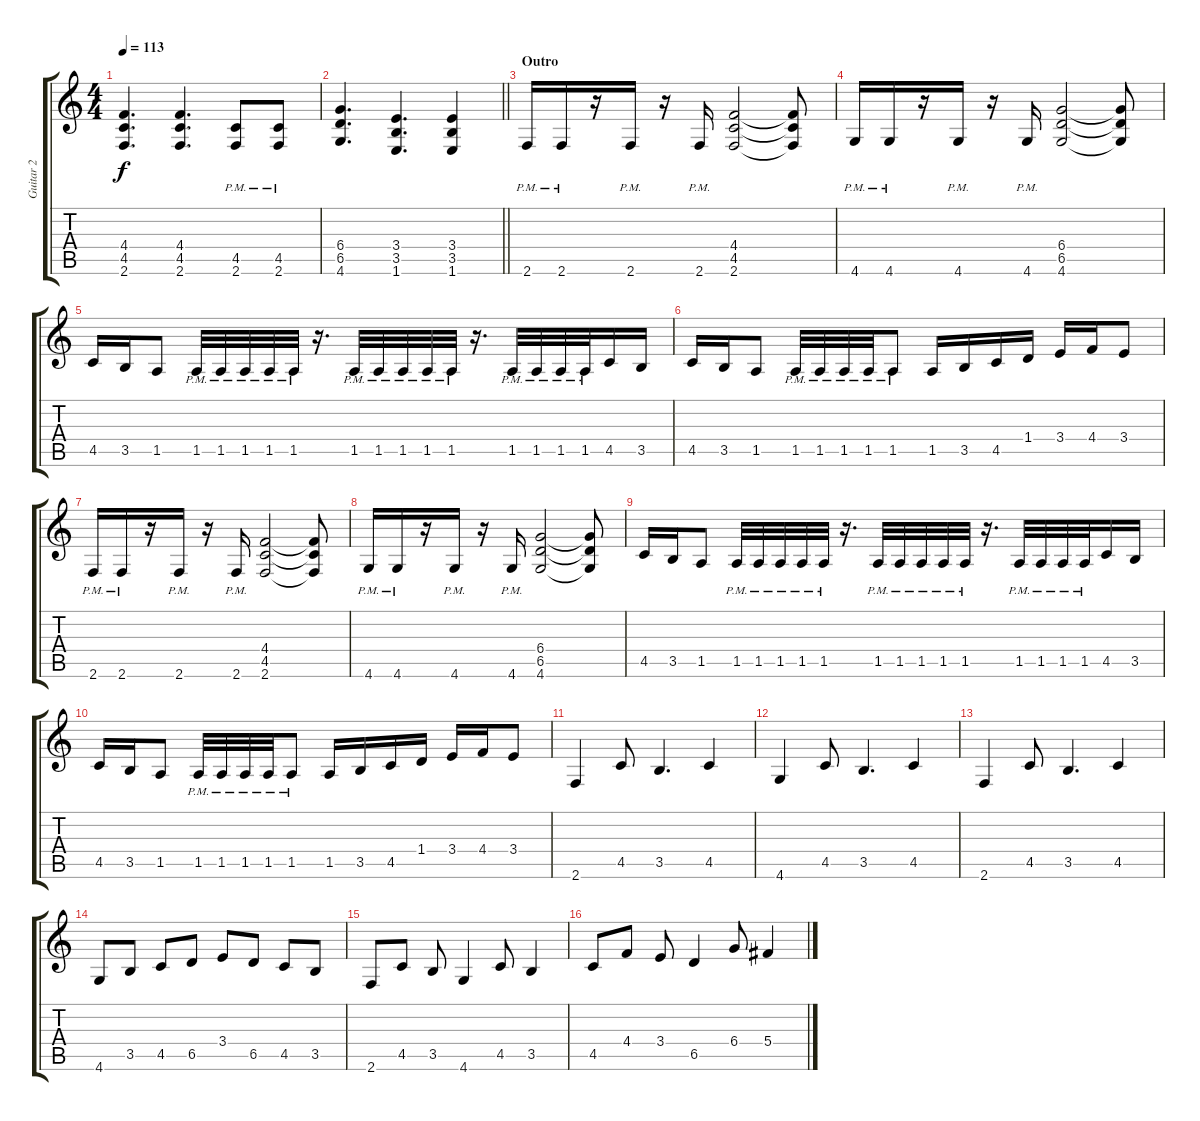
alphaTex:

\track ("Guitar 2" "Guitar 2") {instrument overdrivenguitar}
\staff {score tabs}
\tuning (Eb4 Bb3 Gb3 Db3 Ab2 Eb2) {hide}
\ts (4 4)
\tempo 113
\clef g2
\ks c
(4.4 4.5 2.6).4{d dy f} (4.4 4.5 2.6).4{d} (4.5{pm} 2.6{pm}).8 (4.5{pm} 2.6{pm}).8 |
\barLineRight lightlight
(6.4 6.5 4.6).4{d} (3.4 3.5 1.6).4{d} (3.4 3.5 1.6).4 |
\section ("" "Outro")
2.6{pm}.16 2.6{pm}.16 r.16 2.6{pm}.16 r.16 2.6{pm}.16 (4.4 4.5 2.6).2 (4.4{t} 4.5{t} 2.6{t}).8 |
4.6{pm}.16 4.6{pm}.16 r.16 4.6{pm}.16 r.16 4.6{pm}.16 (6.4 6.5 4.6).2 (6.4{t} 6.5{t} 4.6{t}).8 |
4.5.16 3.5.16 1.5.8 1.5{pm}.32 1.5{pm}.32 1.5{pm}.32 1.5{pm}.32 1.5{pm}.32 r.16{d} 1.5{pm}.32 1.5{pm}.32 1.5{pm}.32 1.5{pm}.32 1.5{pm}.32 r.16{d} 1.5{pm}.32 1.5{pm}.32 1.5{pm}.32 1.5{pm}.32 4.5.16 3.5.16 |
4.5.16 3.5.16 1.5.8 1.5{pm}.32 1.5{pm}.32 1.5{pm}.32 1.5{pm}.32 1.5{pm}.8 1.5.16 3.5.16 4.5.16 1.4.16 3.4.16 4.4.16 3.4.8 |
2.6{pm}.16 2.6{pm}.16 r.16 2.6{pm}.16 r.16 2.6{pm}.16 (4.4 4.5 2.6).2 (4.4{t} 4.5{t} 2.6{t}).8 |
4.6{pm}.16 4.6{pm}.16 r.16 4.6{pm}.16 r.16 4.6{pm}.16 (6.4 6.5 4.6).2 (6.4{t} 6.5{t} 4.6{t}).8 |
4.5.16 3.5.16 1.5.8 1.5{pm}.32 1.5{pm}.32 1.5{pm}.32 1.5{pm}.32 1.5{pm}.32 r.16{d} 1.5{pm}.32 1.5{pm}.32 1.5{pm}.32 1.5{pm}.32 1.5{pm}.32 r.16{d} 1.5{pm}.32 1.5{pm}.32 1.5{pm}.32 1.5{pm}.32 4.5.16 3.5.16 |
4.5.16 3.5.16 1.5.8 1.5{pm}.32 1.5{pm}.32 1.5{pm}.32 1.5{pm}.32 1.5{pm}.8 1.5.16 3.5.16 4.5.16 1.4.16 3.4.16 4.4.16 3.4.8 |
2.6.4 4.5.8 3.5.4{d} 4.5.4 |
4.6.4 4.5.8 3.5.4{d} 4.5.4 |
2.6.4 4.5.8 3.5.4{d} 4.5.4 |
4.6.8 3.5.8 4.5.8 6.5.8 3.4.8 6.5.8 4.5.8 3.5.8 |
2.6.8 4.5.8 3.5.8 4.6.4 4.5.8 3.5.4 |
4.5.8 4.4.8 3.4.8 6.5.4 6.4.8 5.4.4
